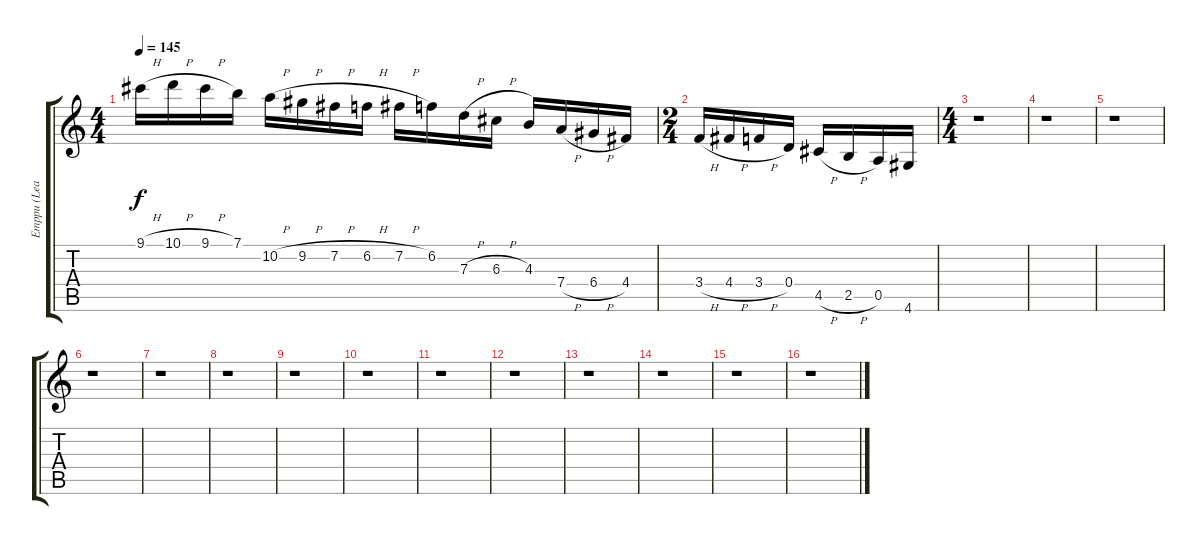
\track ("Emppu (Lead Guitar)" "Emppu (Lea") {instrument distortionguitar}
\staff {score tabs}
\tuning (E4 B3 G3 D3 A2 E2) {hide}
\ts (4 4)
\tempo 145
\clef g2
\ks c
9.1{h}.16{dy f} 10.1{h}.16 9.1{h}.16 7.1.16 10.2{h}.16 9.2{h}.16 7.2{h}.16 6.2{h}.16 7.2{h}.16 6.2.16 7.3{h}.16 6.3{h}.16 4.3.16 7.4{h}.16 6.4{h}.16 4.4.16 |
\ts (2 4)
3.4{h}.16 4.4{h}.16 3.4{h}.16 0.4.16 4.5{h}.16 2.5{h}.16 0.5.16 4.6.16 |
\ts (4 4)
r.1 |
r.1 |
r.1 |
r.1 |
r.1 |
r.1 |
r.1 |
r.1 |
r.1 |
r.1 |
r.1 |
r.1 |
r.1 |
r.1
